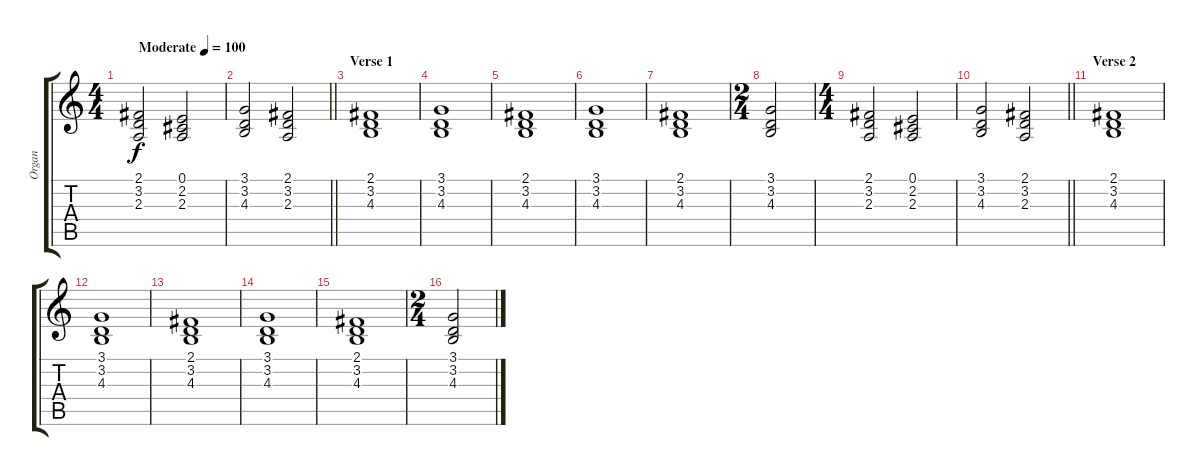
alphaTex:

\track ("Organ" "Organ") {instrument drawbarorgan}
\staff {score tabs}
\tuning (E4 B3 G3 D3 A2 E2) {hide}
\ts (4 4)
\tempo (100 "Moderate")
\clef g2
\ks c
(2.1 3.2 2.3).2{dy f instrument drawbarorgan} (0.1 2.2 2.3).2 |
\barLineRight lightlight
(3.1 3.2 4.3).2 (2.1 3.2 2.3).2 |
\section ("" "Verse 1")
(2.1 3.2 4.3).1 |
(3.1 3.2 4.3).1 |
(2.1 3.2 4.3).1 |
(3.1 3.2 4.3).1 |
(2.1 3.2 4.3).1 |
\ts (2 4)
(3.1 3.2 4.3).2 |
\ts (4 4)
(2.1 3.2 2.3).2 (0.1 2.2 2.3).2 |
\barLineRight lightlight
(3.1 3.2 4.3).2 (2.1 3.2 2.3).2 |
\section ("" "Verse 2")
(2.1 3.2 4.3).1 |
(3.1 3.2 4.3).1 |
(2.1 3.2 4.3).1 |
(3.1 3.2 4.3).1 |
(2.1 3.2 4.3).1 |
\ts (2 4)
(3.1 3.2 4.3).2
